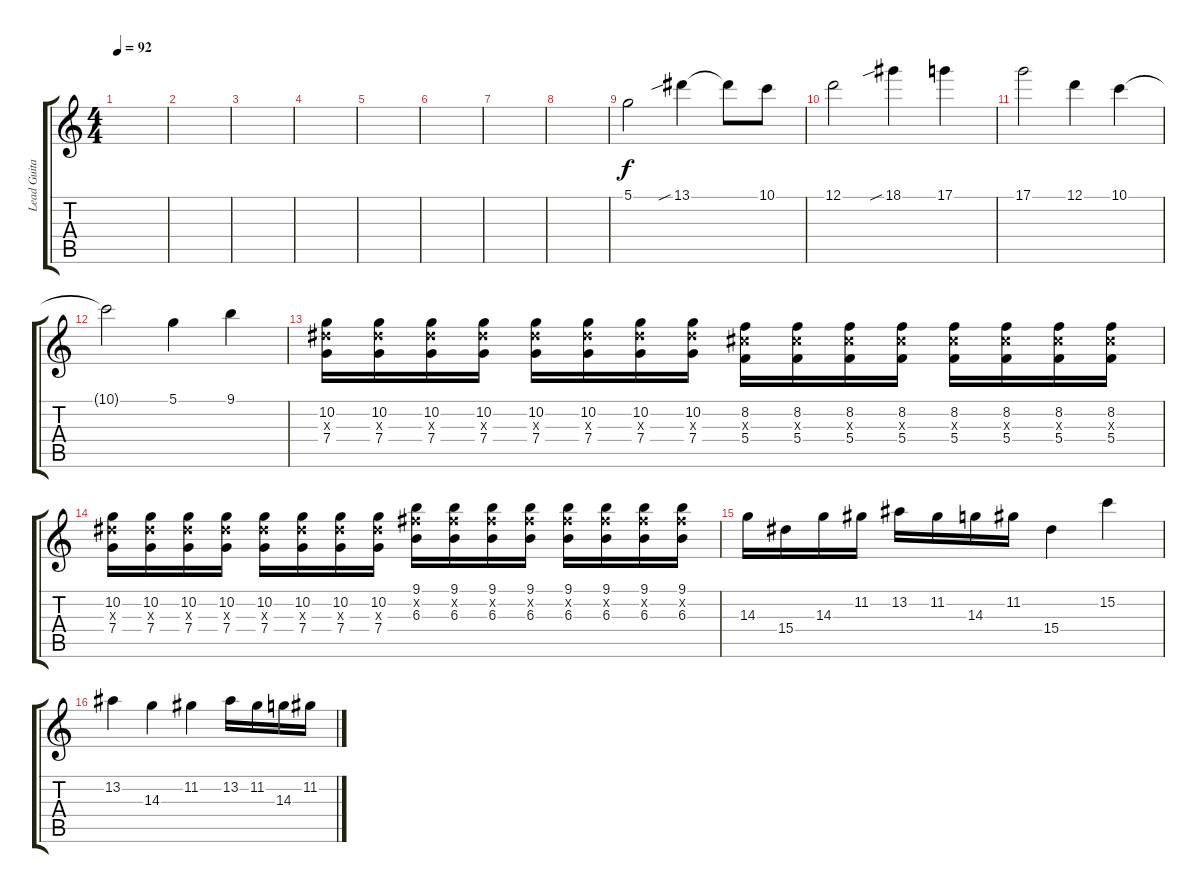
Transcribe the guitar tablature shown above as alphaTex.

\track ("Lead Guitar" "Lead Guita") {instrument distortionguitar}
\staff {score tabs}
\tuning (D4 A3 F3 C3 G2 C2) {hide}
\ts (4 4)
\tempo 92
\clef g2
\ks c
|
|
|
|
|
|
|
|
5.1.2 13.1{sib}.4 13.1{t}.8 10.1.8 |
12.1.2 18.1{sib}.4 17.1.4 |
17.1.2 12.1.4 10.1.4 |
10.1{t}.2 5.1.4 9.1.4 |
(10.2 10.3{x} 7.4).16 (10.2 10.3{x} 7.4).16 (10.2 10.3{x} 7.4).16 (10.2 10.3{x} 7.4).16 (10.2 10.3{x} 7.4).16 (10.2 10.3{x} 7.4).16 (10.2 10.3{x} 7.4).16 (10.2 10.3{x} 7.4).16 (8.2 8.3{x} 5.4).16 (8.2 8.3{x} 5.4).16 (8.2 8.3{x} 5.4).16 (8.2 8.3{x} 5.4).16 (8.2 8.3{x} 5.4).16 (8.2 8.3{x} 5.4).16 (8.2 8.3{x} 5.4).16 (8.2 8.3{x} 5.4).16 |
(10.2 10.3{x} 7.4).16 (10.2 10.3{x} 7.4).16 (10.2 10.3{x} 7.4).16 (10.2 10.3{x} 7.4).16 (10.2 10.3{x} 7.4).16 (10.2 10.3{x} 7.4).16 (10.2 10.3{x} 7.4).16 (10.2 10.3{x} 7.4).16 (9.1 9.2{x} 6.3).16 (9.1 9.2{x} 6.3).16 (9.1 9.2{x} 6.3).16 (9.1 9.2{x} 6.3).16 (9.1 9.2{x} 6.3).16 (9.1 9.2{x} 6.3).16 (9.1 9.2{x} 6.3).16 (9.1 9.2{x} 6.3).16 |
14.3.16 15.4.16 14.3.16 11.2.16 13.2.16 11.2.16 14.3.16 11.2.16 15.4.4 15.2.4 |
13.2.4 14.3.4 11.2.4 13.2.16 11.2.16 14.3.16 11.2.16
